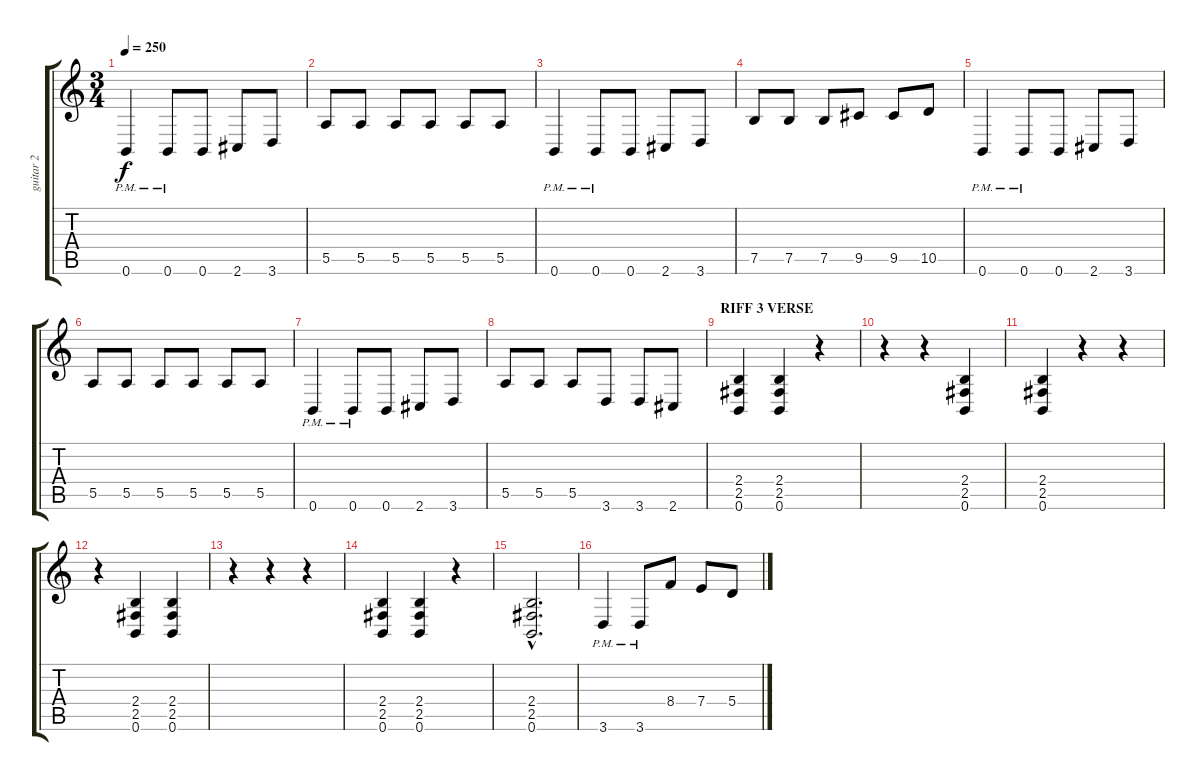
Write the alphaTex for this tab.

\track ("guitar 2" "guitar 2") {instrument distortionguitar}
\staff {score tabs}
\tuning (B3 Gb3 D3 A2 E2 B1) {hide}
\ts (3 4)
\tempo 250
\clef g2
\ks c
0.6{pm}.4{dy f} 0.6{pm}.8 0.6.8 2.6.8 3.6.8 |
5.5.8 5.5.8 5.5.8 5.5.8 5.5.8 5.5.8 |
0.6{pm}.4 0.6{pm}.8 0.6.8 2.6.8 3.6.8 |
7.5.8 7.5.8 7.5.8 9.5.8 9.5.8 10.5.8 |
0.6{pm}.4 0.6{pm}.8 0.6.8 2.6.8 3.6.8 |
5.5.8 5.5.8 5.5.8 5.5.8 5.5.8 5.5.8 |
0.6{pm}.4 0.6{pm}.8 0.6.8 2.6.8 3.6.8 |
5.5.8 5.5.8 5.5.8 3.6.8 3.6.8 2.6.8 |
\section ("" "RIFF 3 VERSE")
(2.4 2.5 0.6).4 (2.4 2.5 0.6).4 r.4 |
r.4 r.4 (2.4 2.5 0.6).4 |
(2.4 2.5 0.6).4 r.4 r.4 |
r.4 (2.4 2.5 0.6).4 (2.4 2.5 0.6).4 |
r.4 r.4 r.4 |
(2.4 2.5 0.6).4 (2.4 2.5 0.6).4 r.4 |
(2.4{hac} 2.5{hac} 0.6{hac}).2{d} |
3.6{pm}.4 3.6{pm}.8 8.4.8 7.4.8 5.4.8
